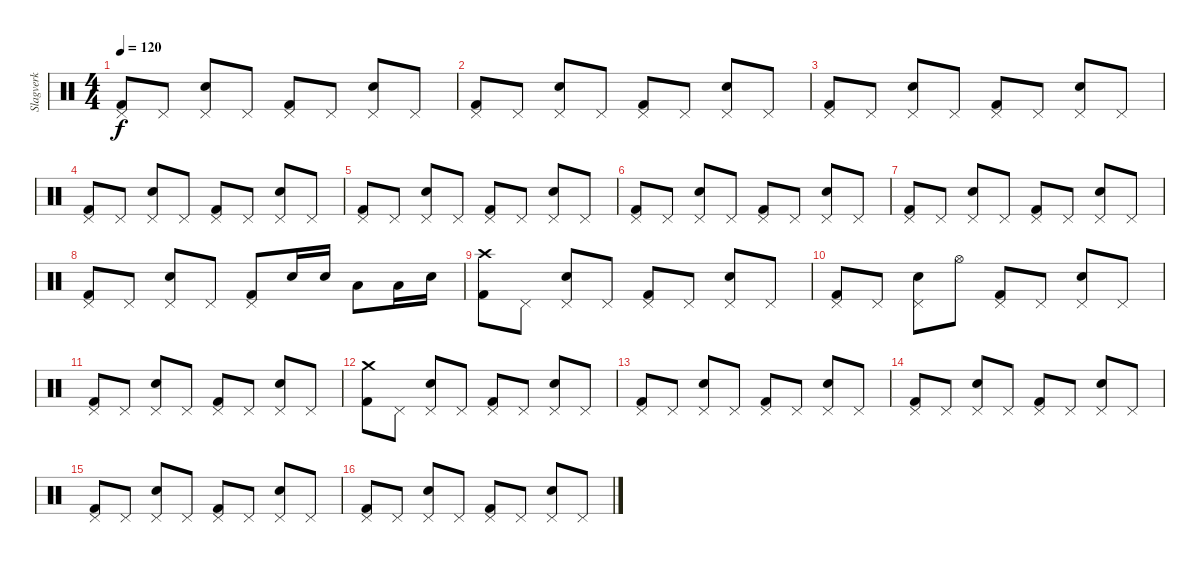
\track ("Slagverk" "Slagverk") {instrument percussion}
\staff {score}
\articulation defaults
\ts (4 4)
\tempo 120
\clef neutral
\ks c
("Pedal Hi-Hat (hit)" "Kick (hit) 2").8{dy f} "Pedal Hi-Hat (hit)".8 ("Pedal Hi-Hat (hit)" "Snare (hit) 2").8 "Pedal Hi-Hat (hit)".8 ("Pedal Hi-Hat (hit)" "Kick (hit) 2").8 "Pedal Hi-Hat (hit)".8 ("Pedal Hi-Hat (hit)" "Snare (hit) 2").8 "Pedal Hi-Hat (hit)".8 |
("Pedal Hi-Hat (hit)" "Kick (hit) 2").8 "Pedal Hi-Hat (hit)".8 ("Pedal Hi-Hat (hit)" "Snare (hit) 2").8 "Pedal Hi-Hat (hit)".8 ("Pedal Hi-Hat (hit)" "Kick (hit) 2").8 "Pedal Hi-Hat (hit)".8 ("Pedal Hi-Hat (hit)" "Snare (hit) 2").8 "Pedal Hi-Hat (hit)".8 |
("Pedal Hi-Hat (hit)" "Kick (hit) 2").8 "Pedal Hi-Hat (hit)".8 ("Pedal Hi-Hat (hit)" "Snare (hit) 2").8 "Pedal Hi-Hat (hit)".8 ("Pedal Hi-Hat (hit)" "Kick (hit) 2").8 "Pedal Hi-Hat (hit)".8 ("Pedal Hi-Hat (hit)" "Snare (hit) 2").8 "Pedal Hi-Hat (hit)".8 |
("Pedal Hi-Hat (hit)" "Kick (hit) 2").8 "Pedal Hi-Hat (hit)".8 ("Pedal Hi-Hat (hit)" "Snare (hit) 2").8 "Pedal Hi-Hat (hit)".8 ("Pedal Hi-Hat (hit)" "Kick (hit) 2").8 "Pedal Hi-Hat (hit)".8 ("Pedal Hi-Hat (hit)" "Snare (hit) 2").8 "Pedal Hi-Hat (hit)".8 |
("Pedal Hi-Hat (hit)" "Kick (hit) 2").8 "Pedal Hi-Hat (hit)".8 ("Pedal Hi-Hat (hit)" "Snare (hit) 2").8 "Pedal Hi-Hat (hit)".8 ("Pedal Hi-Hat (hit)" "Kick (hit) 2").8 "Pedal Hi-Hat (hit)".8 ("Pedal Hi-Hat (hit)" "Snare (hit) 2").8 "Pedal Hi-Hat (hit)".8 |
("Pedal Hi-Hat (hit)" "Kick (hit) 2").8 "Pedal Hi-Hat (hit)".8 ("Pedal Hi-Hat (hit)" "Snare (hit) 2").8 "Pedal Hi-Hat (hit)".8 ("Pedal Hi-Hat (hit)" "Kick (hit) 2").8 "Pedal Hi-Hat (hit)".8 ("Pedal Hi-Hat (hit)" "Snare (hit) 2").8 "Pedal Hi-Hat (hit)".8 |
("Pedal Hi-Hat (hit)" "Kick (hit) 2").8 "Pedal Hi-Hat (hit)".8 ("Pedal Hi-Hat (hit)" "Snare (hit) 2").8 "Pedal Hi-Hat (hit)".8 ("Pedal Hi-Hat (hit)" "Kick (hit) 2").8 "Pedal Hi-Hat (hit)".8 ("Pedal Hi-Hat (hit)" "Snare (hit) 2").8 "Pedal Hi-Hat (hit)".8 |
("Pedal Hi-Hat (hit)" "Kick (hit) 2").8 "Pedal Hi-Hat (hit)".8 ("Pedal Hi-Hat (hit)" "Snare (hit) 2").8 "Pedal Hi-Hat (hit)".8 ("Pedal Hi-Hat (hit)" "Kick (hit) 2").8 "Snare (hit) 2".16 "Snare (hit) 2".16 "Low Floor Tom (hit)".8 "Low Tom (hit)".16 "Snare (hit) 2".16 |
("Crash high (hit)" "Kick (hit) 2").8 "Pedal Hi-Hat (hit)".8 ("Pedal Hi-Hat (hit)" "Snare (hit) 2").8 "Pedal Hi-Hat (hit)".8 ("Pedal Hi-Hat (hit)" "Kick (hit) 2").8 "Pedal Hi-Hat (hit)".8 ("Pedal Hi-Hat (hit)" "Snare (hit) 2").8 "Pedal Hi-Hat (hit)".8 |
("Pedal Hi-Hat (hit)" "Kick (hit) 2").8 "Pedal Hi-Hat (hit)".8 ("Pedal Hi-Hat (hit)" "Snare (hit) 2").8 "Hi-Hat (open)".8 ("Pedal Hi-Hat (hit)" "Kick (hit) 2").8 "Pedal Hi-Hat (hit)".8 ("Pedal Hi-Hat (hit)" "Snare (hit) 2").8 "Pedal Hi-Hat (hit)".8 |
("Pedal Hi-Hat (hit)" "Kick (hit) 2").8 "Pedal Hi-Hat (hit)".8 ("Pedal Hi-Hat (hit)" "Snare (hit) 2").8 "Pedal Hi-Hat (hit)".8 ("Pedal Hi-Hat (hit)" "Kick (hit) 2").8 "Pedal Hi-Hat (hit)".8 ("Pedal Hi-Hat (hit)" "Snare (hit) 2").8 "Pedal Hi-Hat (hit)".8 |
("Crash medium (hit)" "Kick (hit) 2").8 "Pedal Hi-Hat (hit)".8 ("Pedal Hi-Hat (hit)" "Snare (hit) 2").8 "Pedal Hi-Hat (hit)".8 ("Pedal Hi-Hat (hit)" "Kick (hit) 2").8 "Pedal Hi-Hat (hit)".8 ("Pedal Hi-Hat (hit)" "Snare (hit) 2").8 "Pedal Hi-Hat (hit)".8 |
("Pedal Hi-Hat (hit)" "Kick (hit) 2").8 "Pedal Hi-Hat (hit)".8 ("Pedal Hi-Hat (hit)" "Snare (hit) 2").8 "Pedal Hi-Hat (hit)".8 ("Pedal Hi-Hat (hit)" "Kick (hit) 2").8 "Pedal Hi-Hat (hit)".8 ("Pedal Hi-Hat (hit)" "Snare (hit) 2").8 "Pedal Hi-Hat (hit)".8 |
("Pedal Hi-Hat (hit)" "Kick (hit) 2").8 "Pedal Hi-Hat (hit)".8 ("Pedal Hi-Hat (hit)" "Snare (hit) 2").8 "Pedal Hi-Hat (hit)".8 ("Pedal Hi-Hat (hit)" "Kick (hit) 2").8 "Pedal Hi-Hat (hit)".8 ("Pedal Hi-Hat (hit)" "Snare (hit) 2").8 "Pedal Hi-Hat (hit)".8 |
("Pedal Hi-Hat (hit)" "Kick (hit) 2").8 "Pedal Hi-Hat (hit)".8 ("Pedal Hi-Hat (hit)" "Snare (hit) 2").8 "Pedal Hi-Hat (hit)".8 ("Pedal Hi-Hat (hit)" "Kick (hit) 2").8 "Pedal Hi-Hat (hit)".8 ("Pedal Hi-Hat (hit)" "Snare (hit) 2").8 "Pedal Hi-Hat (hit)".8 |
("Pedal Hi-Hat (hit)" "Kick (hit) 2").8 "Pedal Hi-Hat (hit)".8 ("Pedal Hi-Hat (hit)" "Snare (hit) 2").8 "Pedal Hi-Hat (hit)".8 ("Pedal Hi-Hat (hit)" "Kick (hit) 2").8 "Pedal Hi-Hat (hit)".8 ("Pedal Hi-Hat (hit)" "Snare (hit) 2").8 "Pedal Hi-Hat (hit)".8
